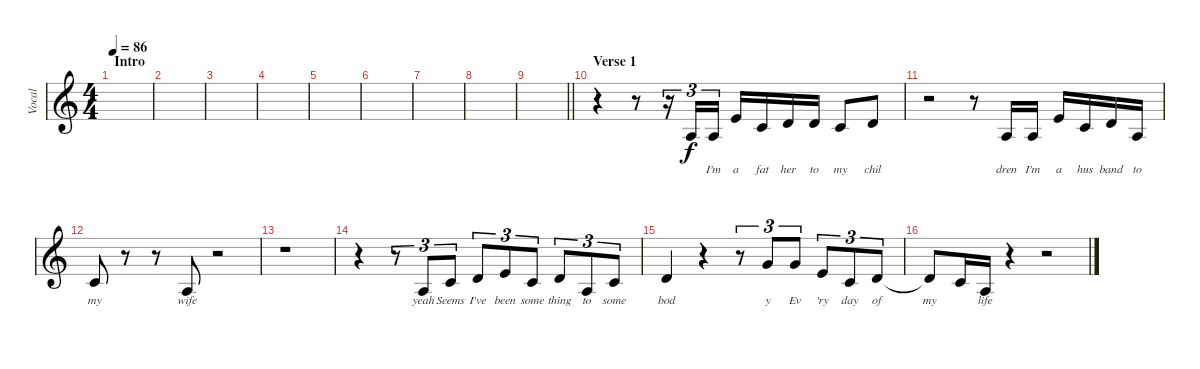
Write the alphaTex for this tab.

\track ("Vocal" "Vocal") {instrument flute}
\staff {score}
\tuning (E4 B3 G3 D3 A2 E2) {hide}
\ts (4 4)
\section ("" "Intro")
\tempo 86
\clef g2
\ks c
|
|
|
|
|
|
|
|
\barLineRight lightlight
|
\section ("" "Verse 1")
r.4 r.8 r.16{tu (3 2)} 2.3.16{tu (3 2) lyrics (0 "") lyrics (1 "") lyrics (2 "") lyrics (3 "") lyrics (4 "")} 2.3.16{tu (3 2) lyrics (0 "I'm") lyrics (1 "") lyrics (2 "") lyrics (3 "") lyrics (4 "")} 0.1.16{lyrics (0 "a") lyrics (1 "") lyrics (2 "") lyrics (3 "") lyrics (4 "")} 1.2.16{lyrics (0 "fat") lyrics (1 "") lyrics (2 "") lyrics (3 "") lyrics (4 "")} 3.2.16{lyrics (0 "her") lyrics (1 "") lyrics (2 "") lyrics (3 "") lyrics (4 "")} 3.2.16{lyrics (0 "to") lyrics (1 "") lyrics (2 "") lyrics (3 "") lyrics (4 "")} 1.2.8{lyrics (0 "my") lyrics (1 "") lyrics (2 "") lyrics (3 "") lyrics (4 "")} 3.2.8{lyrics (0 "chil") lyrics (1 "") lyrics (2 "") lyrics (3 "") lyrics (4 "")} |
r.2 r.8 2.3.16{lyrics (0 "dren") lyrics (1 "") lyrics (2 "") lyrics (3 "") lyrics (4 "")} 2.3.16{lyrics (0 "I'm") lyrics (1 "") lyrics (2 "") lyrics (3 "") lyrics (4 "")} 0.1.16{lyrics (0 "a") lyrics (1 "") lyrics (2 "") lyrics (3 "") lyrics (4 "")} 1.2.16{lyrics (0 "hus") lyrics (1 "") lyrics (2 "") lyrics (3 "") lyrics (4 "")} 3.2.16{lyrics (0 "band") lyrics (1 "") lyrics (2 "") lyrics (3 "") lyrics (4 "")} 2.3.16{lyrics (0 "to") lyrics (1 "") lyrics (2 "") lyrics (3 "") lyrics (4 "")} |
1.2.8{lyrics (0 "my") lyrics (1 "") lyrics (2 "") lyrics (3 "") lyrics (4 "")} r.8 r.8 2.3.8{lyrics (0 "wife") lyrics (1 "") lyrics (2 "") lyrics (3 "") lyrics (4 "")} r.2 |
r.1 |
r.4 r.8{tu (3 2)} 2.3.8{tu (3 2) lyrics (0 "yeah") lyrics (1 "") lyrics (2 "") lyrics (3 "") lyrics (4 "")} 1.2.8{tu (3 2) lyrics (0 "Seems") lyrics (1 "") lyrics (2 "") lyrics (3 "") lyrics (4 "")} 3.2.8{tu (3 2) lyrics (0 "I've") lyrics (1 "") lyrics (2 "") lyrics (3 "") lyrics (4 "")} 0.1.8{tu (3 2) lyrics (0 "been") lyrics (1 "") lyrics (2 "") lyrics (3 "") lyrics (4 "")} 1.2.8{tu (3 2) lyrics (0 "some") lyrics (1 "") lyrics (2 "") lyrics (3 "") lyrics (4 "")} 3.2.8{tu (3 2) lyrics (0 "thing") lyrics (1 "") lyrics (2 "") lyrics (3 "") lyrics (4 "")} 2.3.8{tu (3 2) lyrics (0 "to") lyrics (1 "") lyrics (2 "") lyrics (3 "") lyrics (4 "")} 1.2.8{tu (3 2) lyrics (0 "some") lyrics (1 "") lyrics (2 "") lyrics (3 "") lyrics (4 "")} |
3.2.4{lyrics (0 "bod") lyrics (1 "") lyrics (2 "") lyrics (3 "") lyrics (4 "")} r.4 r.8{tu (3 2)} 3.1.8{tu (3 2) lyrics (0 "y") lyrics (1 "") lyrics (2 "") lyrics (3 "") lyrics (4 "")} 3.1.8{tu (3 2) lyrics (0 "Ev") lyrics (1 "") lyrics (2 "") lyrics (3 "") lyrics (4 "")} 0.1.8{tu (3 2) lyrics (0 "'ry") lyrics (1 "") lyrics (2 "") lyrics (3 "") lyrics (4 "")} 1.2.8{tu (3 2) lyrics (0 "day") lyrics (1 "") lyrics (2 "") lyrics (3 "") lyrics (4 "")} 3.2.8{tu (3 2) lyrics (0 "of") lyrics (1 "") lyrics (2 "") lyrics (3 "") lyrics (4 "")} |
3.2{t}.8{lyrics (0 "my") lyrics (1 "") lyrics (2 "") lyrics (3 "") lyrics (4 "")} 1.2.16{lyrics (0 "") lyrics (1 "") lyrics (2 "") lyrics (3 "") lyrics (4 "")} 2.3.16{lyrics (0 "life") lyrics (1 "") lyrics (2 "") lyrics (3 "") lyrics (4 "")} r.4 r.2
